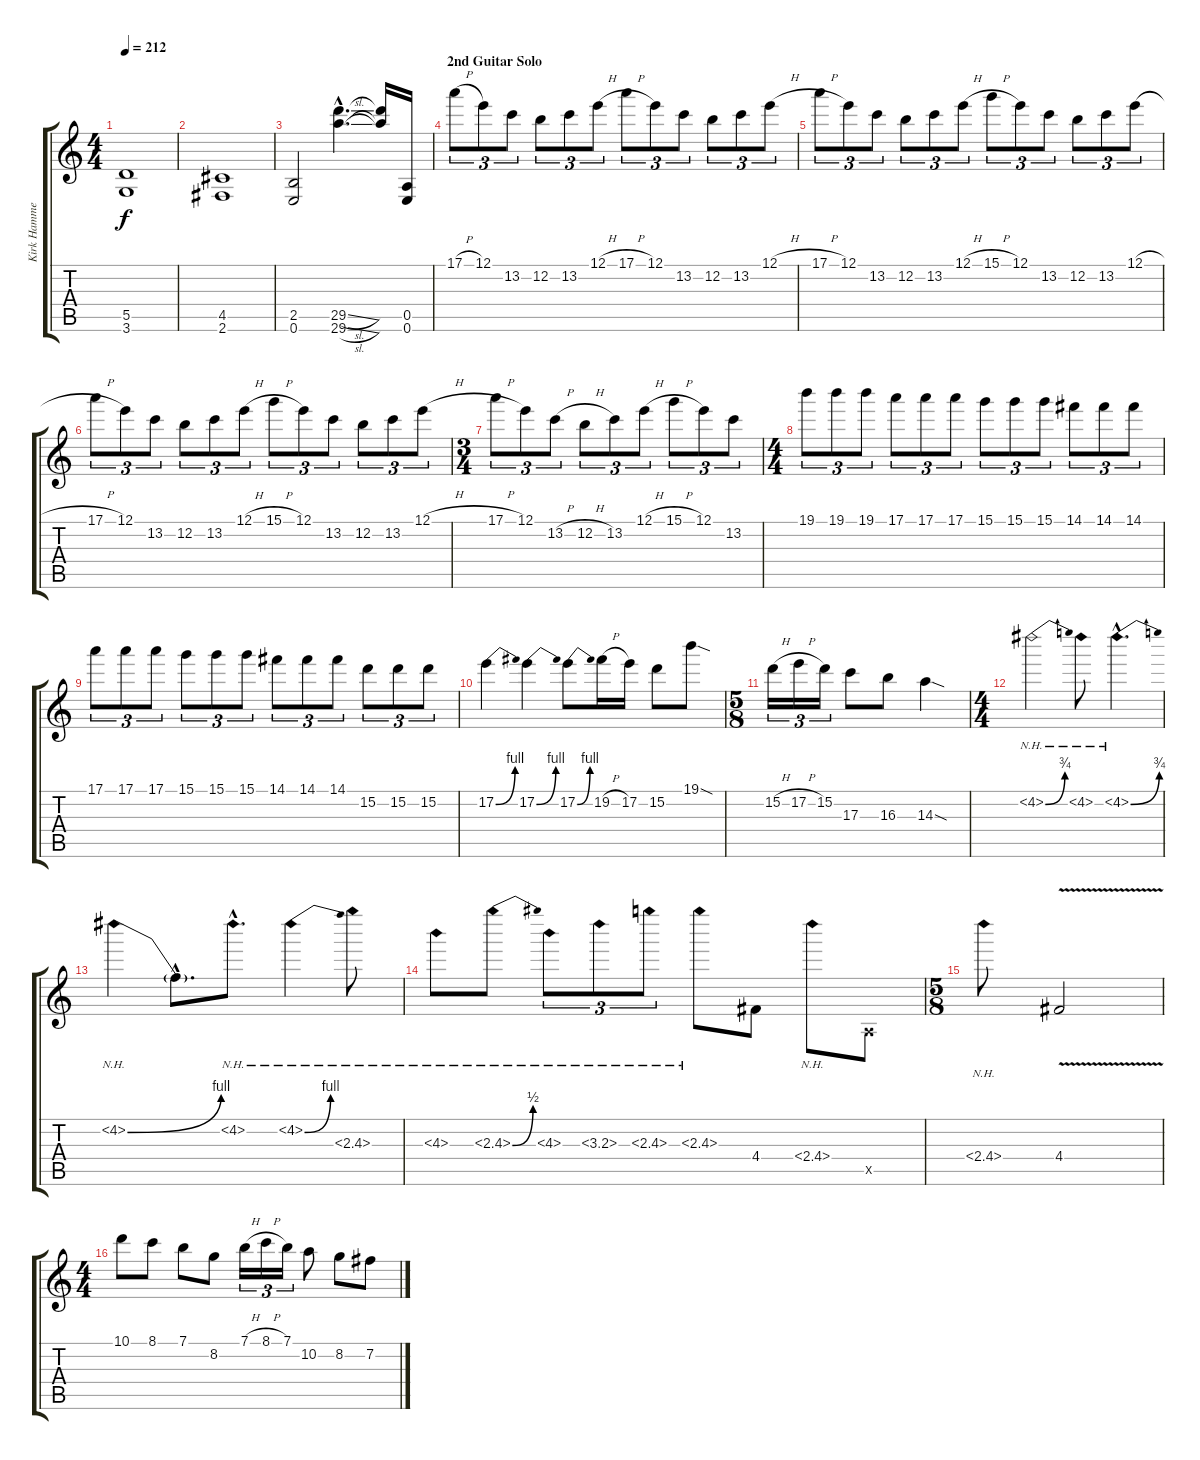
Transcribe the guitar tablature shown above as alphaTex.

\track ("Kirk Hammet (Lead Guitar)" "Kirk Hamme") {instrument overdrivenguitar}
\staff {score tabs}
\tuning (E4 B3 G3 D3 A2 E2) {hide}
\ts (4 4)
\tempo 212
\clef g2
\ks c
(5.5{t} 3.6{t}).1{dy f} |
(4.5 2.6).1 |
(2.5 0.6).2 (29.5{sl hac} 29.6{sl hac}).4{d} (29.5{t} 29.6{t}).16 (0.5 0.6).16 |
\section ("" "2nd Guitar Solo")
17.1{h}.8{tu (3 2)} 12.1.8{tu (3 2)} 13.2.8{tu (3 2)} 12.2.8{tu (3 2)} 13.2.8{tu (3 2)} 12.1{h}.8{tu (3 2)} 17.1{h}.8{tu (3 2)} 12.1.8{tu (3 2)} 13.2.8{tu (3 2)} 12.2.8{tu (3 2)} 13.2.8{tu (3 2)} 12.1{h}.8{tu (3 2)} |
17.1{h}.8{tu (3 2)} 12.1.8{tu (3 2)} 13.2.8{tu (3 2)} 12.2.8{tu (3 2)} 13.2.8{tu (3 2)} 12.1{h}.8{tu (3 2)} 15.1{h}.8{tu (3 2)} 12.1.8{tu (3 2)} 13.2.8{tu (3 2)} 12.2.8{tu (3 2)} 13.2.8{tu (3 2)} 12.1{h}.8{tu (3 2)} |
17.1{h}.8{tu (3 2)} 12.1.8{tu (3 2)} 13.2.8{tu (3 2)} 12.2.8{tu (3 2)} 13.2.8{tu (3 2)} 12.1{h}.8{tu (3 2)} 15.1{h}.8{tu (3 2)} 12.1.8{tu (3 2)} 13.2.8{tu (3 2)} 12.2.8{tu (3 2)} 13.2.8{tu (3 2)} 12.1{h}.8{tu (3 2)} |
\ts (3 4)
17.1{h}.8{tu (3 2)} 12.1.8{tu (3 2)} 13.2{h}.8{tu (3 2)} 12.2{h}.8{tu (3 2)} 13.2.8{tu (3 2)} 12.1{h}.8{tu (3 2)} 15.1{h}.8{tu (3 2)} 12.1.8{tu (3 2)} 13.2.8{tu (3 2)} |
\ts (4 4)
19.1.8{tu (3 2)} 19.1.8{tu (3 2)} 19.1.8{tu (3 2)} 17.1.8{tu (3 2)} 17.1.8{tu (3 2)} 17.1.8{tu (3 2)} 15.1.8{tu (3 2)} 15.1.8{tu (3 2)} 15.1.8{tu (3 2)} 14.1.8{tu (3 2)} 14.1.8{tu (3 2)} 14.1.8{tu (3 2)} |
17.1.8{tu (3 2)} 17.1.8{tu (3 2)} 17.1.8{tu (3 2)} 15.1.8{tu (3 2)} 15.1.8{tu (3 2)} 15.1.8{tu (3 2)} 14.1.8{tu (3 2)} 14.1.8{tu (3 2)} 14.1.8{tu (3 2)} 15.2.8{tu (3 2)} 15.2.8{tu (3 2)} 15.2.8{tu (3 2)} |
17.2{be (bend 0 0 60 4)}.4 17.2{be (bend 0 0 60 4)}.4 17.2{be (bend 0 0 60 4)}.8 19.2{h}.16 17.2.16 15.2.8 19.1{sod}.8 |
\ts (5 8)
15.2{h}.16{tu (3 2)} 17.2{h}.16{tu (3 2)} 15.2.16{tu (3 2)} 17.3.8 16.3.8 14.3{sod}.4 |
\ts (4 4)
4.2{be (bend 0 0 60 3) nh}.2 4.2{nh}.8 4.2{be (bend 0 0 60 3) nh hac}.4{d} |
4.2{be (bend 0 0 60 4) nh}.4 4.2{hac t}.8{d} 4.2{nh hac}.8{d} 4.2{be (bend 0 0 60 4) nh}.4 2.3{nh}.8 |
4.3{nh}.8 2.3{be (bend 0 0 60 2) nh}.8 4.3{nh}.8{tu (3 2)} 3.3{nh}.8{tu (3 2)} 2.3{nh}.8{tu (3 2)} 2.3{nh}.8 4.4.8 2.4{nh}.8 0.5{x}.8 |
\ts (5 8)
2.4{nh}.8 4.4{v}.2 |
\ts (4 4)
10.1.8 8.1.8 7.1.8 8.2.8 7.1{h}.16{tu (3 2)} 8.1{h}.16{tu (3 2)} 7.1.16{tu (3 2)} 10.2.8 8.2.8 7.2.8
